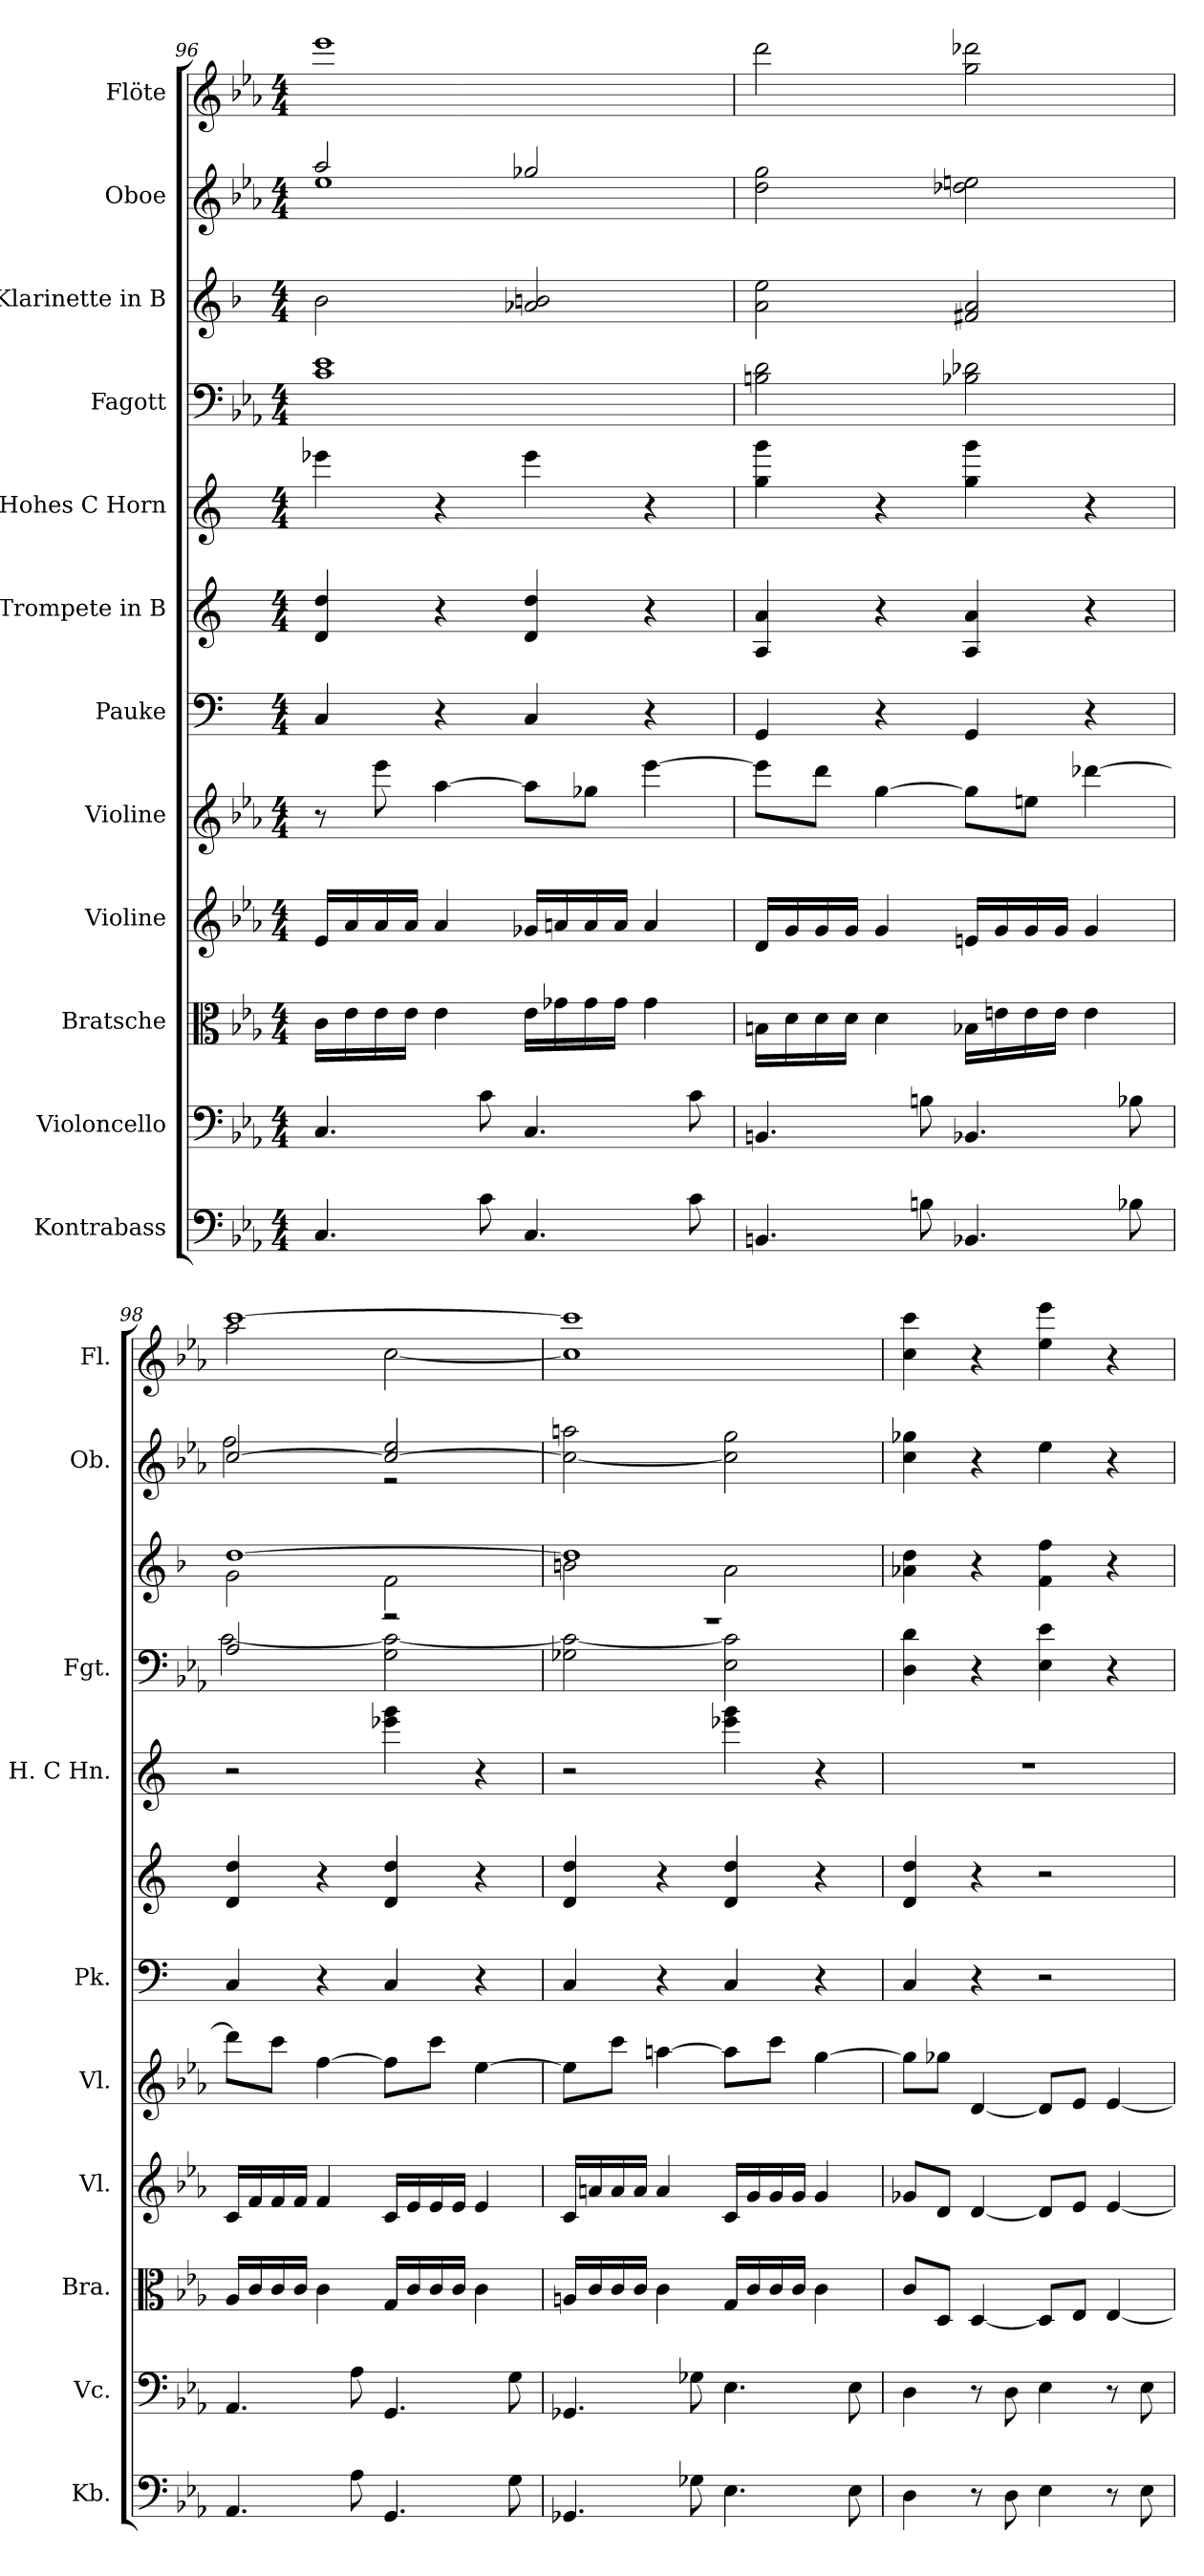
**kern	**kern	**kern	**kern	**kern	**kern	**kern	**kern	**kern	**kern	**kern	**kern
*part12	*part11	*part10	*part9	*part8	*part7	*part6	*part5	*part4	*part3	*part2	*part1
*staff12	*staff11	*staff10	*staff9	*staff8	*staff7	*staff6	*staff5	*staff4	*staff3	*staff2	*staff1
*I"Kontrabass	*I"Violoncello	*I"Bratsche	*I"Violine	*I"Violine	*I"Pauke	*I"Trompete in B	*I"Hohes C Horn	*I"Fagott	*I"Klarinette in B	*I"Oboe	*I"Flöte
*I'Kb.	*I'Vc.	*I'Bra.	*I'Vl.	*I'Vl.	*I'Pk.	*	*I'H. C Hn.	*I'Fgt.	*	*I'Ob.	*I'Fl.
*clefF4	*clefF4	*clefC3	*clefG2	*clefG2	*clefF4	*clefG2	*clefG2	*clefF4	*clefG2	*clefG2	*clefG2
*ITrd7c12	*	*	*	*	*	*ITrd1c2	*ITrd7c12	*	*ITrd1c2	*	*
*k[b-e-a-]	*k[b-e-a-]	*k[b-e-a-]	*k[b-e-a-]	*k[b-e-a-]	*k[]	*k[b-e-]	*k[]	*k[b-e-a-]	*k[b-e-a-]	*k[b-e-a-]	*k[b-e-a-]
*M4/4	*M4/4	*M4/4	*M4/4	*M4/4	*M4/4	*M4/4	*M4/4	*M4/4	*M4/4	*M4/4	*M4/4
=96	=96	=96	=96	=96	=96	=96	=96	=96	=96	=96	=96
*	*	*	*	*	*	*	*	*	*	*^	*
4.CC/	4.C/	16c\LL	16e-/LL	8r	4C/	4c/ 4cc/	4ee-X\	1c 1e-	2a-\	2aa-/	1ee-	1eee-
.	.	16e-\	16a-/	.	.	.	.	.	.	.	.	.
.	.	16e-\	16a-/	8eee-\	.	.	.	.	.	.	.	.
.	.	16e-\JJ	16a-/JJ	.	.	.	.	.	.	.	.	.
.	.	4e-\	4a-/	[4aa-\	4r	4r	4r	.	.	.	.	.
8C\	8c\	.	.	.	.	.	.	.	.	.	.	.
4.CC/	4.C/	16e-\LL	16g-X/LL	8aa-\L]	4C/	4c/ 4cc/	4ee-\	.	2g-X/ 2an/	2gg-X/	.	.
.	.	16g-X\	16an/	.	.	.	.	.	.	.	.	.
.	.	16g-\	16a/	8gg-X\J	.	.	.	.	.	.	.	.
.	.	16g-\JJ	16a/JJ	.	.	.	.	.	.	.	.	.
.	.	4g-\	4a/	[4eee-\	4r	4r	4r	.	.	.	.	.
8C\	8c\	.	.	.	.	.	.	.	.	.	.	.
*	*	*	*	*	*	*	*	*	*	*v	*v	*
=97	=97	=97	=97	=97	=97	=97	=97	=97	=97	=97	=97
4.BBBn/	4.BBn/	16Bn\LL	16d/LL	8eee-\L]	4GG/	4G/ 4g/	4g\ 4gg\	2Bn\ 2d\	2g\ 2dd\	2dd\ 2gg\	2ddd\
.	.	16d\	16g/	.	.	.	.	.	.	.	.
.	.	16d\	16g/	8ddd\J	.	.	.	.	.	.	.
.	.	16d\JJ	16g/JJ	.	.	.	.	.	.	.	.
.	.	4d\	4g/	[4gg\	4r	4r	4r	.	.	.	.
8BBn\	8Bn\	.	.	.	.	.	.	.	.	.	.
4.BBB-X/	4.BB-X/	16B-X\LL	16en/LL	8gg\L]	4GG/	4G/ 4g/	4g\ 4gg\	2B-X\ 2d-X\	2en/ 2g/	2dd-X\ 2een\	2gg\ 2ddd-X\
.	.	16en\	16g/	.	.	.	.	.	.	.	.
.	.	16e\	16g/	8een\J	.	.	.	.	.	.	.
.	.	16e\JJ	16g/JJ	.	.	.	.	.	.	.	.
.	.	4e\	4g/	[4ddd-X\	4r	4r	4r	.	.	.	.
8BB-X\	8B-X\	.	.	.	.	.	.	.	.	.	.
=98	=98	=98	=98	=98	=98	=98	=98	=98	=98	=98	=98
*	*	*	*	*	*	*	*	*^	*^	*^	*^
4.AAA-/	4.AA-/	16A-/LL	16c/LL	8ddd-\L]	4C/	4c/ 4cc/	2r	2A-/	[2c\	[1cc	2f\	[2cc/	2ff\	[1ccc	2aa-\
.	.	16c/	16f/	.	.	.	.	.	.	.	.	.	.	.	.
.	.	16c/	16f/	8ccc\J	.	.	.	.	.	.	.	.	.	.	.
.	.	16c/JJ	16f/JJ	.	.	.	.	.	.	.	.	.	.	.	.
.	.	4c\	4f/	[4ff\	4r	4r	.	.	.	.	.	.	.	.	.
8AA-\	8A-\	.	.	.	.	.	.	.	.	.	.	.	.	.	.
4.GGG/	4.GG/	16G/LL	16c/LL	8ff\L]	4C/	4c/ 4cc/	4ee-X\ 4gg\	2r	2G\ 2c\_	.	2e-\	2cc/_ 2ee-/	2r	.	[2cc\
.	.	16c/	16e-/	.	.	.	.	.	.	.	.	.	.	.	.
.	.	16c/	16e-/	8ccc\J	.	.	.	.	.	.	.	.	.	.	.
.	.	16c/JJ	16e-/JJ	.	.	.	.	.	.	.	.	.	.	.	.
.	.	4c\	4e-/	[4ee-\	4r	4r	4r	.	.	.	.	.	.	.	.
8GG\	8G\	.	.	.	.	.	.	.	.	.	.	.	.	.	.
*	*	*	*	*	*	*	*	*	*	*	*	*v	*v	*	*
!!LO:PB:g=z	!!
=99	=99	=99	=99	=99	=99	=99	=99	=99	=99	=99	=99	=99	=99	=99
4.GGG-X/	4.GG-X/	16An/LL	16c/LL	8ee-\L]	4C/	4c/ 4cc/	2r	1r	2G-X\ 2c\_	1cc]	2an\	2cc\_ 2aan\	1ccc]	1cc]
.	.	16c/	16an/	.	.	.	.	.	.	.	.	.	.	.
.	.	16c/	16a/	8ccc\J	.	.	.	.	.	.	.	.	.	.
.	.	16c/JJ	16a/JJ	.	.	.	.	.	.	.	.	.	.	.
.	.	4c\	4a/	[4aan\	4r	4r	.	.	.	.	.	.	.	.
8GG-X\	8G-X\	.	.	.	.	.	.	.	.	.	.	.	.	.
4.EE-\	4.E-\	16G/LL	16c/LL	8aa\L]	4C/	4c/ 4cc/	4ee-X\ 4gg\	.	2E-\ 2c\]	.	2g\	2cc\] 2gg\	.	.
.	.	16c/	16g/	.	.	.	.	.	.	.	.	.	.	.
.	.	16c/	16g/	8ccc\J	.	.	.	.	.	.	.	.	.	.
.	.	16c/JJ	16g/JJ	.	.	.	.	.	.	.	.	.	.	.
.	.	4c\	4g/	[4gg\	4r	4r	4r	.	.	.	.	.	.	.
8EE-\	8E-\	.	.	.	.	.	.	.	.	.	.	.	.	.
*	*	*	*	*	*	*	*	*v	*v	*	*	*	*v	*v
*	*	*	*	*	*	*	*	*	*v	*v	*	*
=100	=100	=100	=100	=100	=100	=100	=100	=100	=100	=100	=100
4DD\	4D\	8c/L	8g-X/L	8gg\L]	4C/	4c/ 4cc/	1r	4D\ 4d\	4g-X\ 4cc\	4cc\ 4gg-X\	4cc\ 4ccc\
.	.	8D/J	8d/J	8gg-X\J	.	.	.	.	.	.	.
8r	8r	[4D/	[4d/	[4d/	4r	4r	.	4r	4r	4r	4r
8DD\	8D\	.	.	.	.	.	.	.	.	.	.
4EE-\	4E-\	8D/L]	8d/L]	8d/L]	2r	2r	.	4E-\ 4e-\	4e-\ 4ee-\	4ee-\	4ee-\ 4eee-\
.	.	8E-/J	8e-/J	8e-/J	.	.	.	.	.	.	.
8r	8r	[4E-/	[4e-/	[4e-/	.	.	.	4r	4r	4r	4r
8EE-\	8E-\	.	.	.	.	.	.	.	.	.	.
=	=	=	=	=	=	=	=	=	=	=	=
*-	*-	*-	*-	*-	*-	*-	*-	*-	*-	*-	*-
